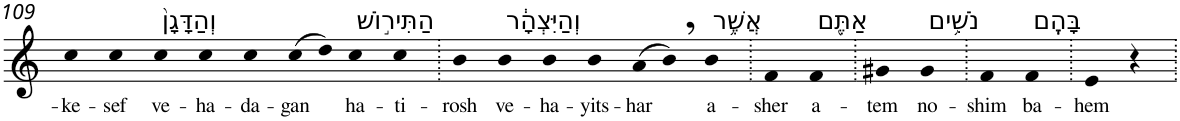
**kern	**text
*part1	*part1
*staff1	*staff1
*I"Piano	*
*I'Pno	*
!!LO:PB:g=z
*clefG2	*
*k[]	*
=109	=109
!	!LO:LY:b
4cc	-ke-
!	!LO:LY:b
4cc	-sef
!LO:TX:a:t=וְהַדָּגָן֙	!
!	!LO:LY:b
4cc	ve-
!	!LO:LY:b
4cc	-ha-
!	!LO:LY:b
4cc	-da-
!	!LO:LY:b
(>8cc	-gan
8dd)	.
!LO:TX:a:t=הַתִּיר֣וֹשׁ	!
!	!LO:LY:b
4cc	ha-
!	!LO:LY:b
4cc	-ti-
=110.	=110.
!	!LO:LY:b
4b	-rosh
!LO:TX:a:t=וְהַיִּצְהָ֔ר	!
!	!LO:LY:b
4b	ve-
!	!LO:LY:b
4b	-ha-
!	!LO:LY:b
4b	-yits-
!	!LO:LY:b
(>8a	-har
8b,)	.
!LO:TX:a:t=אֲשֶׁ֥ר	!
!	!LO:LY:b
4b	a-
=111.	=111.
!	!LO:LY:b
4f	-sher
!LO:TX:a:t=אַתֶּ֖ם	!
!	!LO:LY:b
4f	a-
=112.	=112.
!	!LO:LY:b
4g#X	-tem
!LO:TX:a:t=נֹשִׁ֥ים	!
!	!LO:LY:b
4g#	no-
=113.	=113.
!	!LO:LY:b
4f	-shim
!LO:TX:a:t=בָּהֶֽם	!
!	!LO:LY:b
4f	ba-
=114.	=114.
!	!LO:LY:b
4e	-hem
4r	.
=.	=.
*-	*-
